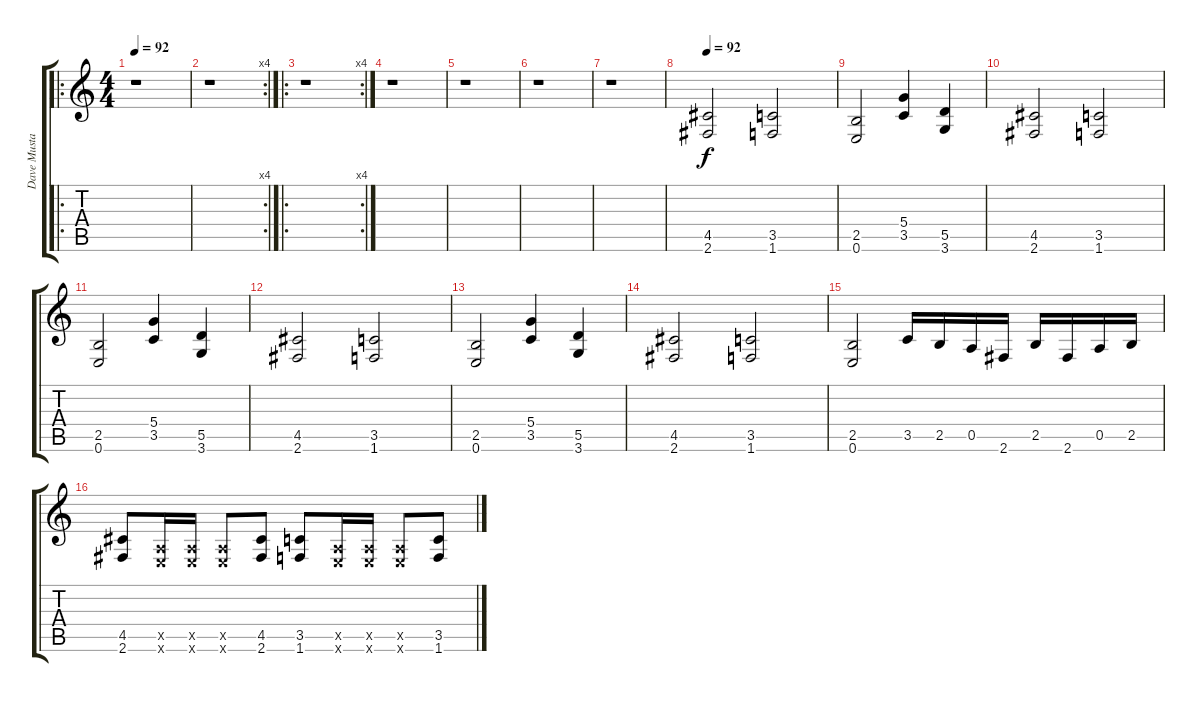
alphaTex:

\track ("Dave Mustaine" "Dave Musta") {instrument distortionguitar}
\staff {score tabs}
\tuning (E4 B3 G3 D3 A2 E2) {hide}
\ro
\ts (4 4)
\tempo 92
\clef g2
\ks c
r.1{dy f instrument distortionguitar} |
\rc 4
r.1 |
\ro
\rc 4
r.1 |
r.1 |
r.1 |
r.1 |
r.1 |
\tempo 90
\tempo 92
(4.5 2.6).2 (3.5 1.6).2 |
(2.5 0.6).2 (5.4 3.5).4 (5.5 3.6).4 |
(4.5 2.6).2 (3.5 1.6).2 |
(2.5 0.6).2 (5.4 3.5).4 (5.5 3.6).4 |
(4.5 2.6).2 (3.5 1.6).2 |
(2.5 0.6).2 (5.4 3.5).4 (5.5 3.6).4 |
(4.5 2.6).2 (3.5 1.6).2 |
(2.5 0.6).2 3.5.16 2.5.16 0.5.16 2.6.16 2.5.16 2.6.16 0.5.16 2.5.16 |
(4.5 2.6).8 (0.5{x} 0.6{x}).16 (0.5{x} 0.6{x}).16 (0.5{x} 0.6{x}).8 (4.5 2.6).8 (3.5 1.6).8 (0.5{x} 0.6{x}).16 (0.5{x} 0.6{x}).16 (0.5{x} 0.6{x}).8 (3.5 1.6).8
